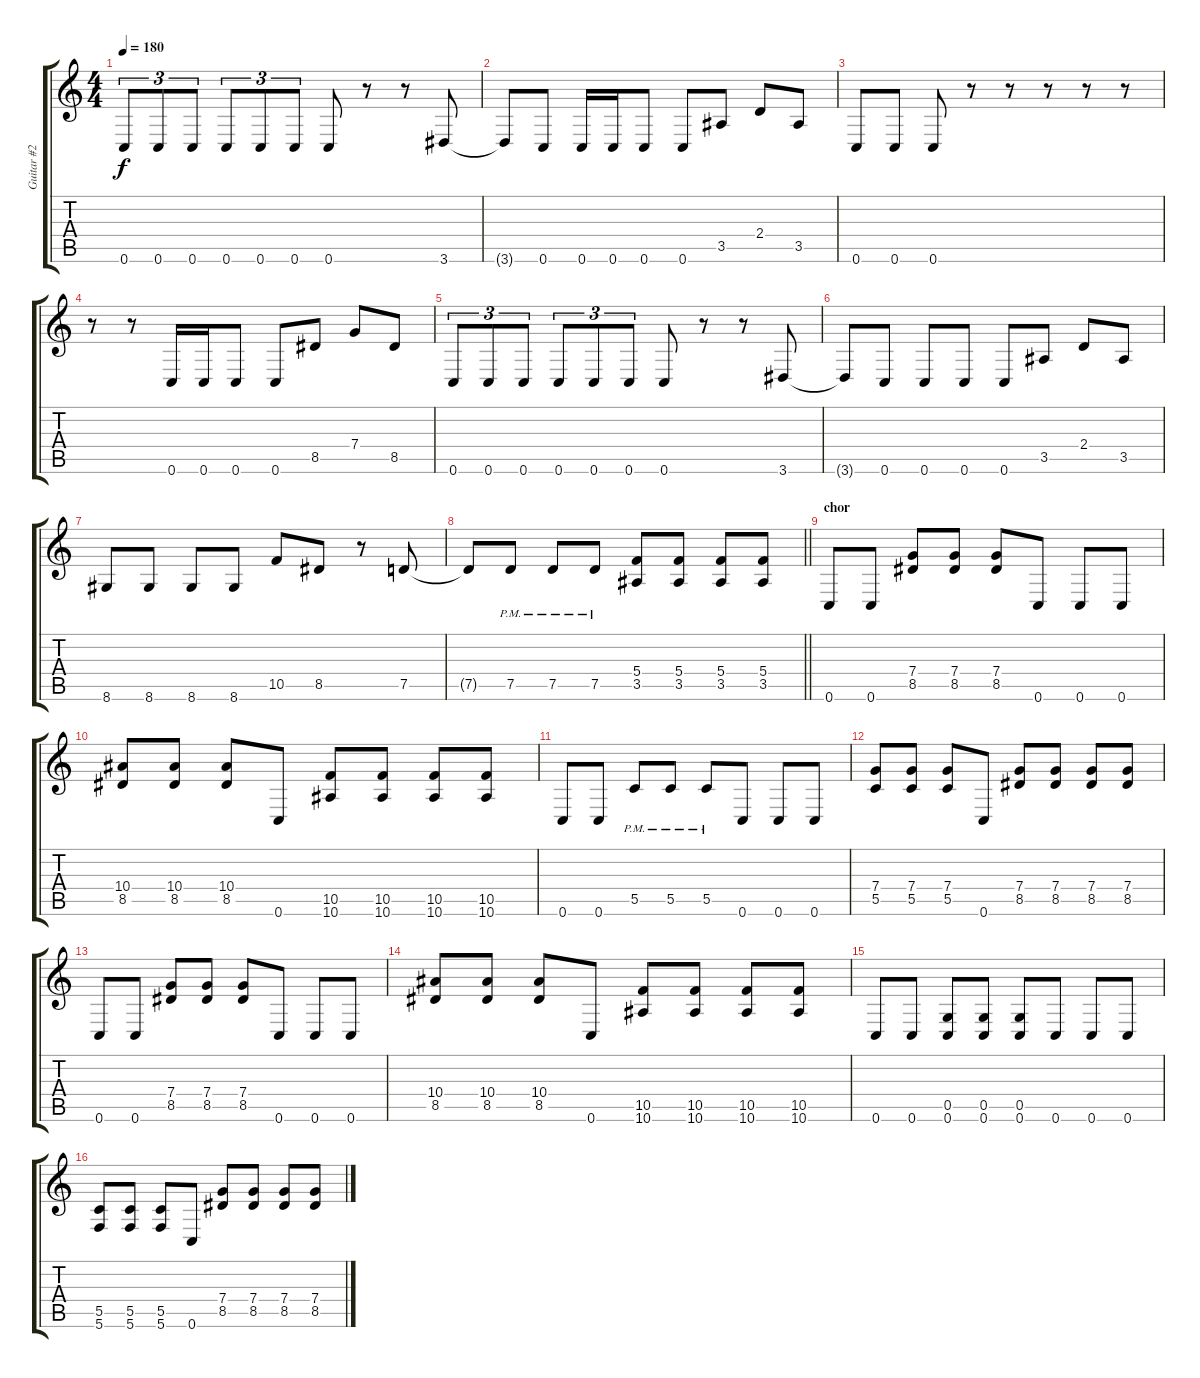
\track ("Guitar #2" "Guitar #2") {instrument overdrivenguitar}
\staff {score tabs}
\tuning (D4 A3 F3 C3 G2 C2) {hide}
\ts (4 4)
\tempo 180
\clef g2
\ks c
0.6.8{tu (3 2) dy f} 0.6.8{tu (3 2)} 0.6.8{tu (3 2)} 0.6.8{tu (3 2)} 0.6.8{tu (3 2)} 0.6.8{tu (3 2)} 0.6.8 r.8 r.8 3.6.8 |
3.6{t}.8 0.6.8 0.6.16 0.6.16 0.6.8 0.6.8 3.5.8 2.4.8 3.5.8 |
0.6.8 0.6.8 0.6.8 r.8 r.8 r.8 r.8 r.8 |
r.8 r.8 0.6.16 0.6.16 0.6.8 0.6.8 8.5.8 7.4.8 8.5.8 |
0.6.8{tu (3 2)} 0.6.8{tu (3 2)} 0.6.8{tu (3 2)} 0.6.8{tu (3 2)} 0.6.8{tu (3 2)} 0.6.8{tu (3 2)} 0.6.8 r.8 r.8 3.6.8 |
3.6{t}.8 0.6.8 0.6.8 0.6.8 0.6.8 3.5.8 2.4.8 3.5.8 |
8.6.8 8.6.8 8.6.8 8.6.8 10.5.8 8.5.8 r.8 7.5.8 |
\barLineRight lightlight
7.5{t}.8 7.5{pm}.8 7.5{pm}.8 7.5{pm}.8 (5.4 3.5).8 (5.4 3.5).8 (5.4 3.5).8 (5.4 3.5).8 |
\section ("" "chor")
0.6.8 0.6.8 (7.4 8.5).8 (7.4 8.5).8 (7.4 8.5).8 0.6.8 0.6.8 0.6.8 |
(10.4 8.5).8 (10.4 8.5).8 (10.4 8.5).8 0.6.8 (10.5 10.6).8 (10.5 10.6).8 (10.5 10.6).8 (10.5 10.6).8 |
0.6.8 0.6.8 5.5{pm}.8 5.5{pm}.8 5.5{pm}.8 0.6.8 0.6.8 0.6.8 |
(7.4 5.5).8 (7.4 5.5).8 (7.4 5.5).8 0.6.8 (7.4 8.5).8 (7.4 8.5).8 (7.4 8.5).8 (7.4 8.5).8 |
0.6.8 0.6.8 (7.4 8.5).8 (7.4 8.5).8 (7.4 8.5).8 0.6.8 0.6.8 0.6.8 |
(10.4 8.5).8 (10.4 8.5).8 (10.4 8.5).8 0.6.8 (10.5 10.6).8 (10.5 10.6).8 (10.5 10.6).8 (10.5 10.6).8 |
0.6.8 0.6.8 (0.5 0.6).8 (0.5 0.6).8 (0.5 0.6).8 0.6.8 0.6.8 0.6.8 |
(5.5 5.6).8 (5.5 5.6).8 (5.5 5.6).8 0.6.8 (7.4 8.5).8 (7.4 8.5).8 (7.4 8.5).8 (7.4 8.5).8
